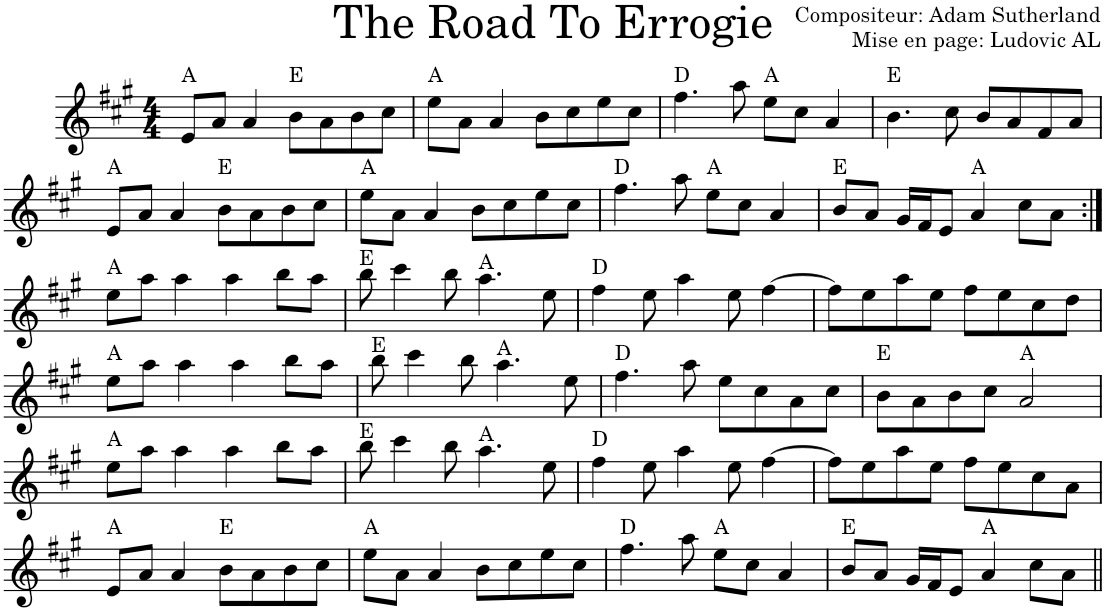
**kern	**harte
*part1	*part1
*staff1	*
*I"Voice	*
*I'V	*
*clefG2	*
*k[f#c#g#]	*
*M4/4	*
=1	=1
8e/L	A:maj
8a/J	.
4a/	.
8b\L	E:maj
8a\	.
8b\	.
8cc#\J	.
=2	=2
8ee\L	A:maj
8a\J	.
4a/	.
8b\L	.
8cc#\	.
8ee\	.
8cc#\J	.
=3	=3
4.ff#\	D:maj
8aa\	.
8ee\L	A:maj
8cc#\J	.
4a/	.
=4	=4
4.b\	E:maj
8cc#\	.
8b/L	.
8a/	.
8f#/	.
8a/J	.
!!LO:LB:g=z
=5	=5
8e/L	A:maj
8a/J	.
4a/	.
8b\L	E:maj
8a\	.
8b\	.
8cc#\J	.
=6	=6
8ee\L	A:maj
8a\J	.
4a/	.
8b\L	.
8cc#\	.
8ee\	.
8cc#\J	.
=7	=7
4.ff#\	D:maj
8aa\	.
8ee\L	A:maj
8cc#\J	.
4a/	.
=8	=8
8b/L	E:maj
8a/J	.
16g#/LL	.
16f#/J	.
8e/J	.
4a/	A:maj
8cc#\L	.
8a\J	.
!!LO:LB:g=z
=9:|!	=9:|!
8ee\L	A:maj
8aa\J	.
4aa\	.
4aa\	.
8bb\L	.
8aa\J	.
=10	=10
8bb\	E:maj
4ccc#\	.
8bb\	.
4.aa\	A:maj
8ee\	.
=11	=11
4ff#\	D:maj
8ee\	.
4aa\	.
8ee\	.
[>4ff#\	.
=12	=12
8ff#\L]	.
8ee\	.
8aa\	.
8ee\J	.
8ff#\L	.
8ee\	.
8cc#\	.
8dd\J	.
!!LO:LB:g=z
=13	=13
8ee\L	A:maj
8aa\J	.
4aa\	.
4aa\	.
8bb\L	.
8aa\J	.
=14	=14
8bb\	E:maj
4ccc#\	.
8bb\	.
4.aa\	A:maj
8ee\	.
=15	=15
4.ff#\	D:maj
8aa\	.
8ee\L	.
8cc#\	.
8a\	.
8cc#\J	.
=16	=16
8b\L	E:maj
8a\	.
8b\	.
8cc#\J	.
2a/	A:maj
!!LO:LB:g=z
=17	=17
8ee\L	A:maj
8aa\J	.
4aa\	.
4aa\	.
8bb\L	.
8aa\J	.
=18	=18
8bb\	E:maj
4ccc#\	.
8bb\	.
4.aa\	A:maj
8ee\	.
=19	=19
4ff#\	D:maj
8ee\	.
4aa\	.
8ee\	.
[>4ff#\	.
=20	=20
8ff#\L]	.
8ee\	.
8aa\	.
8ee\J	.
8ff#\L	.
8ee\	.
8cc#\	.
8a\J	.
!!LO:LB:g=z
=21	=21
8e/L	A:maj
8a/J	.
4a/	.
8b\L	E:maj
8a\	.
8b\	.
8cc#\J	.
=22	=22
8ee\L	A:maj
8a\J	.
4a/	.
8b\L	.
8cc#\	.
8ee\	.
8cc#\J	.
=23	=23
4.ff#\	D:maj
8aa\	.
8ee\L	A:maj
8cc#\J	.
4a/	.
=24	=24
8b/L	E:maj
8a/J	.
16g#/LL	.
16f#/J	.
8e/J	.
4a/	A:maj
8cc#\L	.
8a\J	.
=||	=||
*-	*-
